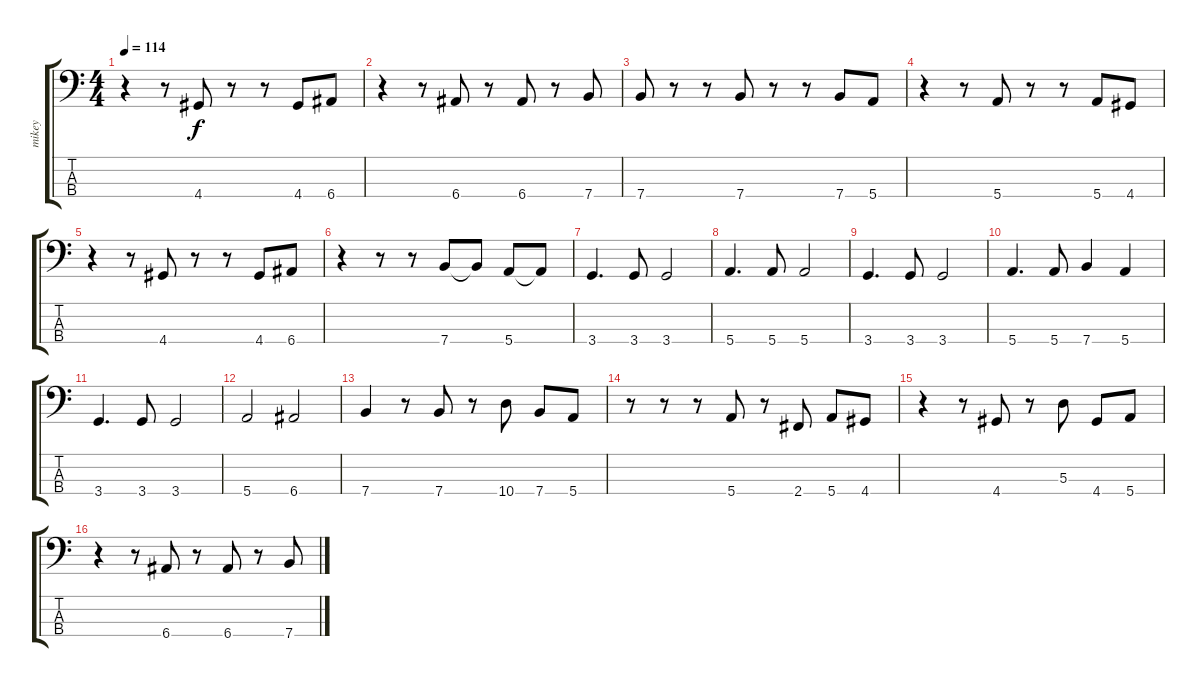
\track ("mikey" "mikey") {instrument electricbassfinger}
\staff {score tabs}
\tuning (G2 D2 A1 E1) {hide}
\ts (4 4)
\tempo 114
\clef f4
\ks c
r.4{dy f} r.8 4.4.8 r.8 r.8 4.4.8 6.4.8 |
r.4 r.8 6.4.8 r.8 6.4.8 r.8 7.4.8 |
7.4.8 r.8 r.8 7.4.8 r.8 r.8 7.4.8 5.4.8 |
r.4 r.8 5.4.8 r.8 r.8 5.4.8 4.4.8 |
r.4 r.8 4.4.8 r.8 r.8 4.4.8 6.4.8 |
r.4 r.8 r.8 7.4.8 7.4{t}.8 5.4.8 5.4{t}.8 |
3.4.4{d} 3.4.8 3.4.2 |
5.4.4{d} 5.4.8 5.4.2 |
3.4.4{d} 3.4.8 3.4.2 |
5.4.4{d} 5.4.8 7.4.4 5.4.4 |
3.4.4{d} 3.4.8 3.4.2 |
5.4.2 6.4.2 |
7.4.4 r.8 7.4.8 r.8 10.4.8 7.4.8 5.4.8 |
r.8 r.8 r.8 5.4.8 r.8 2.4.8 5.4.8 4.4.8 |
r.4 r.8 4.4.8 r.8 5.3.8 4.4.8 5.4.8 |
r.4 r.8 6.4.8 r.8 6.4.8 r.8 7.4.8
